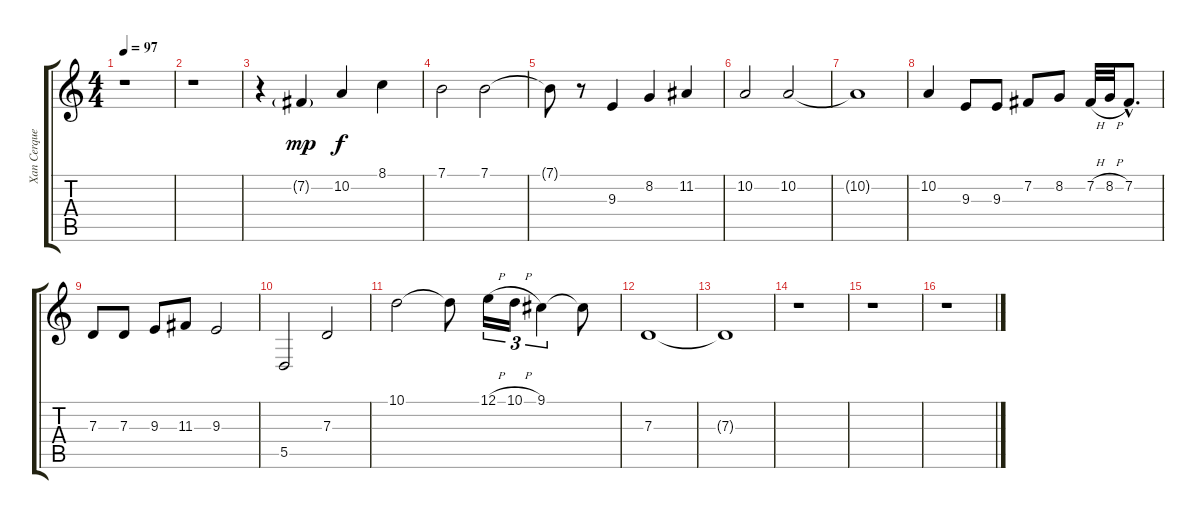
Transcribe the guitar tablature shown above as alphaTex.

\track ("Xan Cerqueiro " "Xan Cerque") {instrument flute}
\staff {score tabs}
\tuning (E4 B3 G3 D3 A2 E2) {hide}
\ts (4 4)
\tempo 97
\clef g2
\ks c
r.1{dy mp} |
r.1 |
r.4 7.2{g}.4 10.2.4{dy f} 8.1.4 |
7.1.2 7.1.2 |
7.1{t}.8 r.8 9.3.4 8.2.4 11.2.4 |
10.2.2 10.2.2 |
10.2{t}.1 |
10.2.4 9.3.8 9.3.8 7.2.8 8.2.8 7.2{h}.32 8.2{h}.32 7.2{hac}.8{d} |
7.3.8 7.3.8 9.3.8 11.3.8 9.3.2 |
5.5.2 7.3.2 |
10.1.2 10.1{t}.8 12.1{h}.16{tu (3 2)} 10.1{h}.16{tu (3 2)} 9.1.4{tu (3 2)} 9.1{t}.8 |
7.3.1 |
7.3{t}.1 |
r.1 |
r.1 |
r.1
